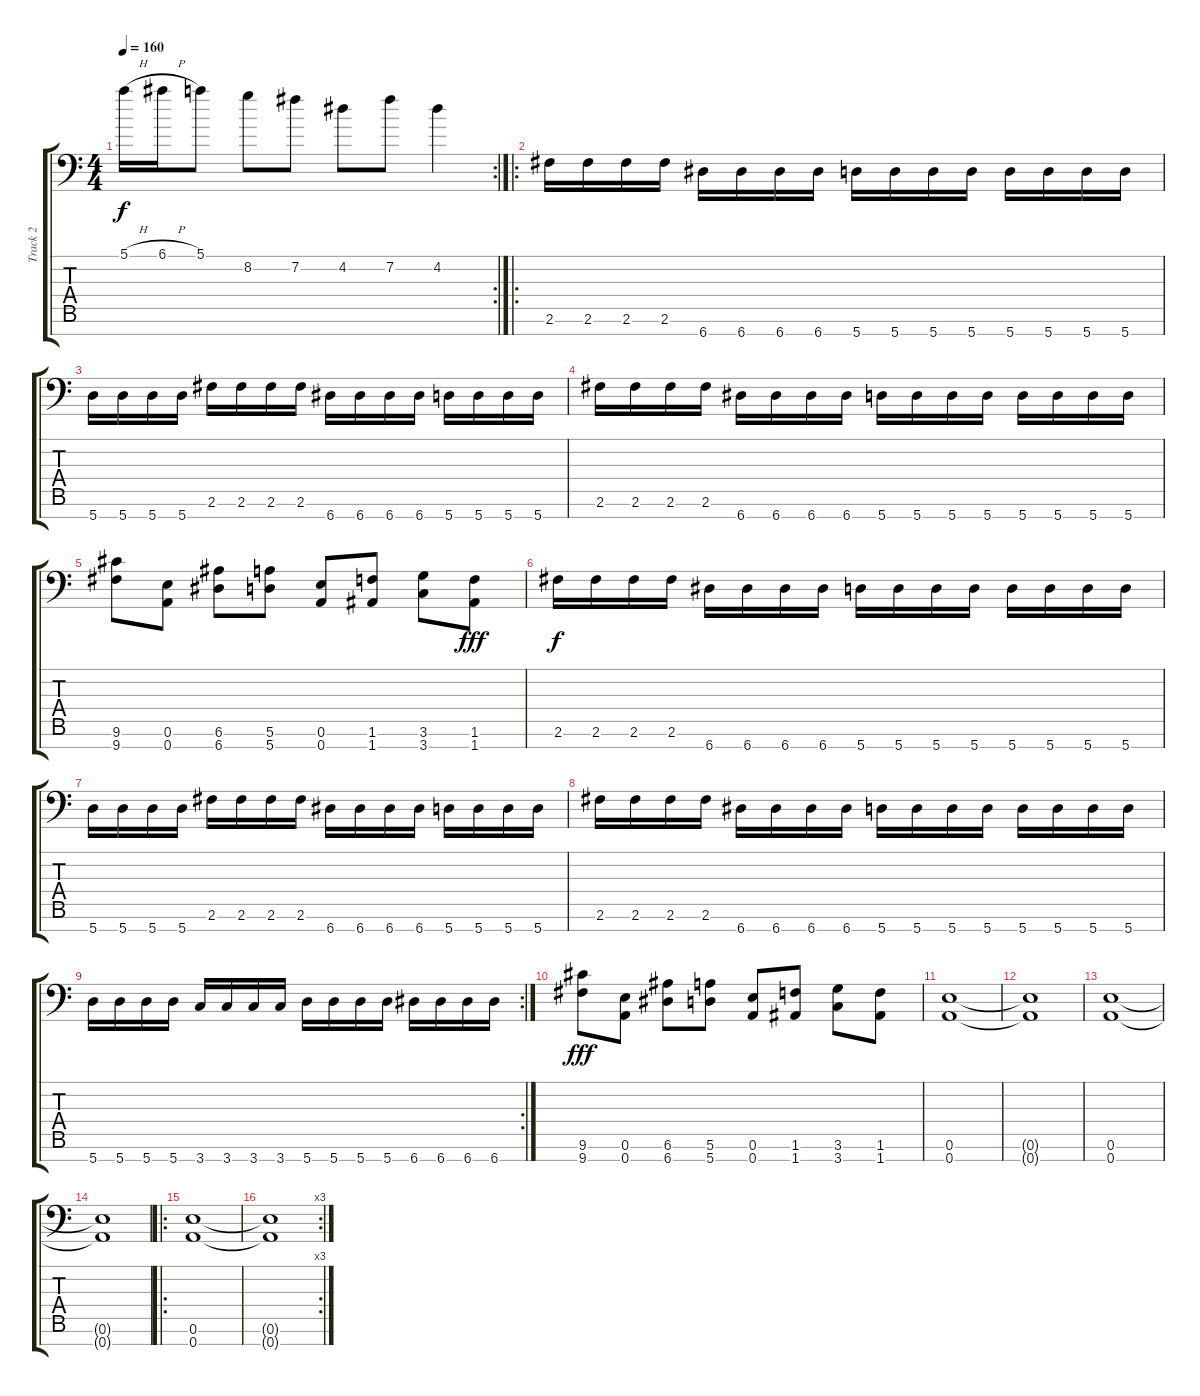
\track ("Track 2" "Track 2") {instrument distortionguitar}
\staff {score tabs}
\tuning (E4 B3 G3 D3 A2 E2 A1) {hide}
\rc 2
\ts (4 4)
\tempo 160
\clef f4
\ks c
5.1{h}.16{dy f} 6.1{h}.16 5.1.8 8.2.8 7.2.8 4.2.8 7.2.8 4.2.4 |
\ro
2.6.16 2.6.16 2.6.16 2.6.16 6.7.16 6.7.16 6.7.16 6.7.16 5.7.16 5.7.16 5.7.16 5.7.16 5.7.16 5.7.16 5.7.16 5.7.16 |
5.7.16 5.7.16 5.7.16 5.7.16 2.6.16 2.6.16 2.6.16 2.6.16 6.7.16 6.7.16 6.7.16 6.7.16 5.7.16 5.7.16 5.7.16 5.7.16 |
2.6.16 2.6.16 2.6.16 2.6.16 6.7.16 6.7.16 6.7.16 6.7.16 5.7.16 5.7.16 5.7.16 5.7.16 5.7.16 5.7.16 5.7.16 5.7.16 |
(9.6 9.7).8 (0.6 0.7).8 (6.6 6.7).8 (5.6 5.7).8 (0.6 0.7).8 (1.6 1.7).8 (3.6 3.7).8 (1.6 1.7).8{dy fff} |
2.6.16{dy f} 2.6.16 2.6.16 2.6.16 6.7.16 6.7.16 6.7.16 6.7.16 5.7.16 5.7.16 5.7.16 5.7.16 5.7.16 5.7.16 5.7.16 5.7.16 |
5.7.16 5.7.16 5.7.16 5.7.16 2.6.16 2.6.16 2.6.16 2.6.16 6.7.16 6.7.16 6.7.16 6.7.16 5.7.16 5.7.16 5.7.16 5.7.16 |
2.6.16 2.6.16 2.6.16 2.6.16 6.7.16 6.7.16 6.7.16 6.7.16 5.7.16 5.7.16 5.7.16 5.7.16 5.7.16 5.7.16 5.7.16 5.7.16 |
\rc 2
5.7.16 5.7.16 5.7.16 5.7.16 3.7.16 3.7.16 3.7.16 3.7.16 5.7.16 5.7.16 5.7.16 5.7.16 6.7.16 6.7.16 6.7.16 6.7.16 |
(9.6 9.7).8{dy fff} (0.6 0.7).8 (6.6 6.7).8 (5.6 5.7).8 (0.6 0.7).8 (1.6 1.7).8 (3.6 3.7).8 (1.6 1.7).8 |
(0.6 0.7).1 |
(0.6{t} 0.7{t}).1 |
(0.6 0.7).1 |
(0.6{t} 0.7{t}).1 |
\ro
(0.6 0.7).1 |
\rc 3
(0.6{t} 0.7{t}).1
